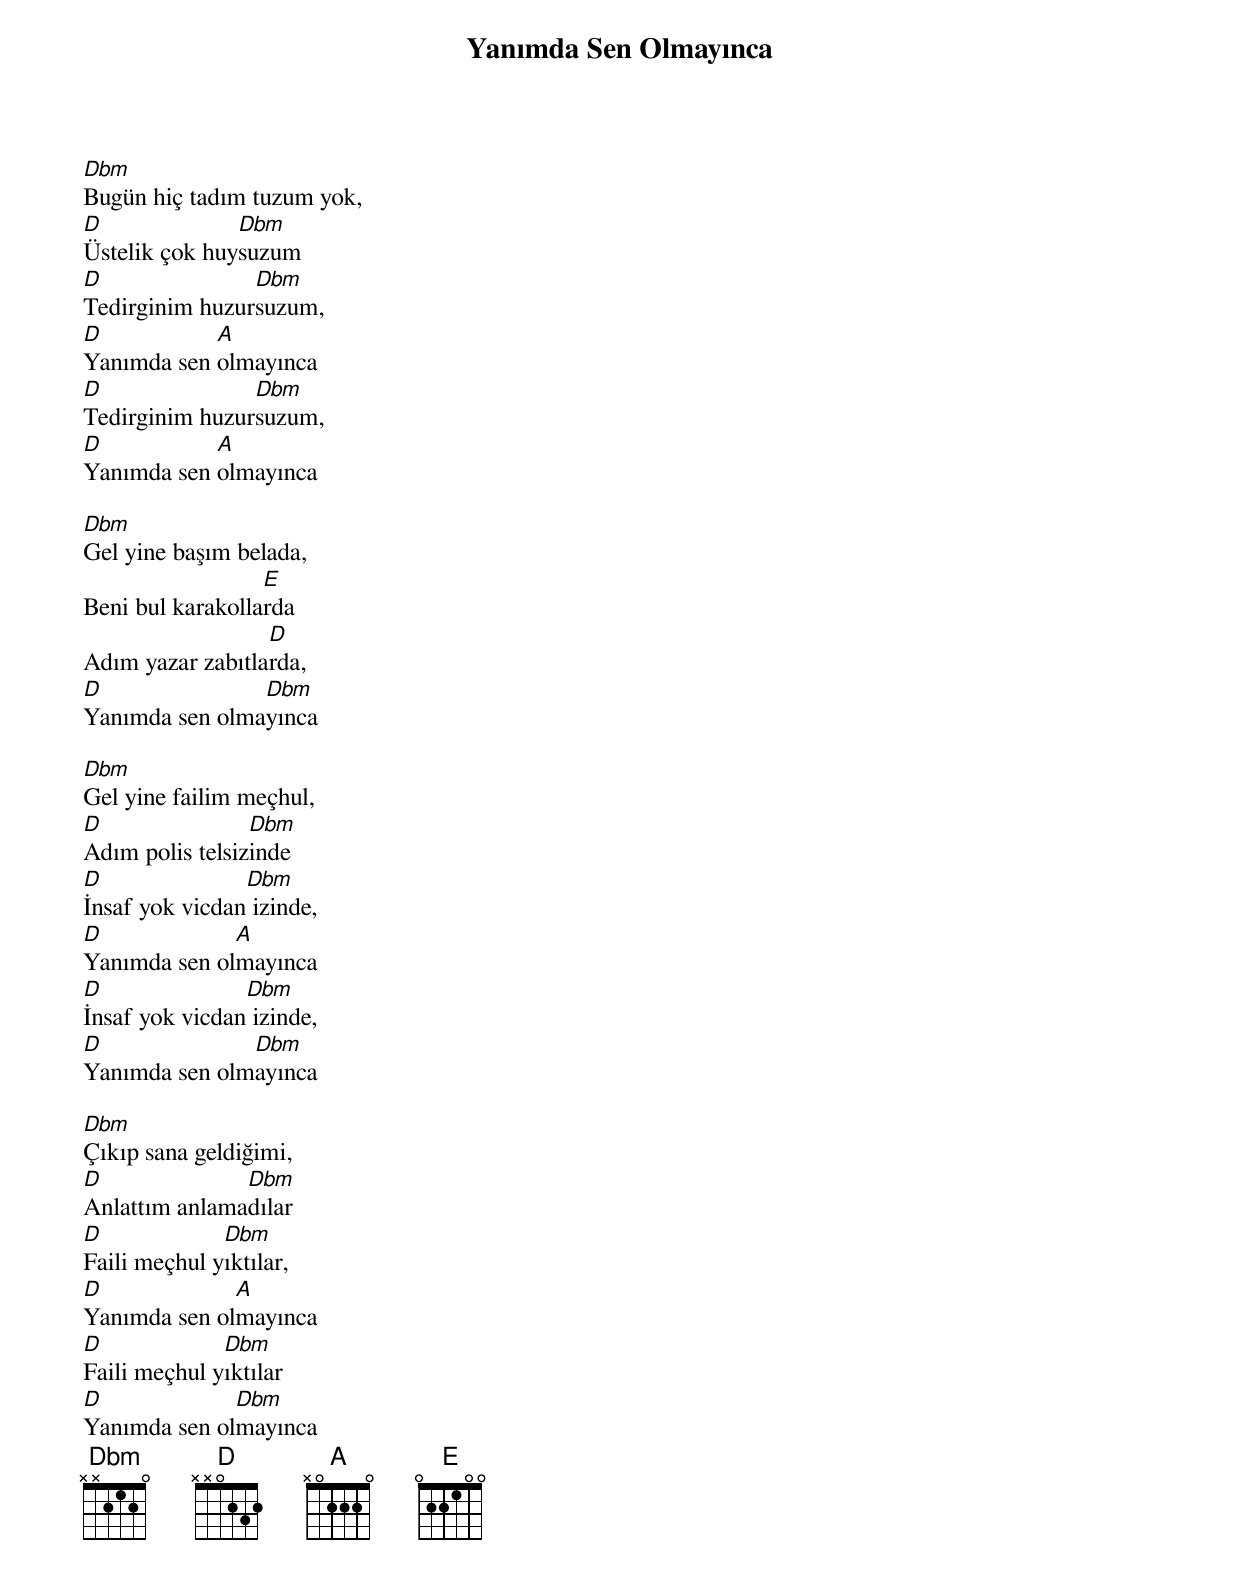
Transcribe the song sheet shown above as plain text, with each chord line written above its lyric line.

{title: Yanımda Sen Olmayınca}
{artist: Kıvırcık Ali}

Dbm
Bugün hiç tadım tuzum yok,
D              Dbm
Üstelik çok huysuzum
D               Dbm
Tedirginim huzursuzum,
D           A
Yanımda sen olmayınca
D               Dbm
Tedirginim huzursuzum,
D           A
Yanımda sen olmayınca

Dbm
Gel yine başım belada,
                  E
Beni bul karakollarda
                  D
Adım yazar zabıtlarda,
D               Dbm
Yanımda sen olmayınca

Dbm
Gel yine failim meçhul,
D                Dbm
Adım polis telsizinde
D               Dbm
İnsaf yok vicdan izinde,
D             A
Yanımda sen olmayınca
D               Dbm
İnsaf yok vicdan izinde,
D              Dbm
Yanımda sen olmayınca

Dbm
Çıkıp sana geldiğimi,
D              Dbm
Anlattım anlamadılar
D             Dbm
Faili meçhul yıktılar,
D             A
Yanımda sen olmayınca
D             Dbm
Faili meçhul yıktılar
D             Dbm
Yanımda sen olmayınca
